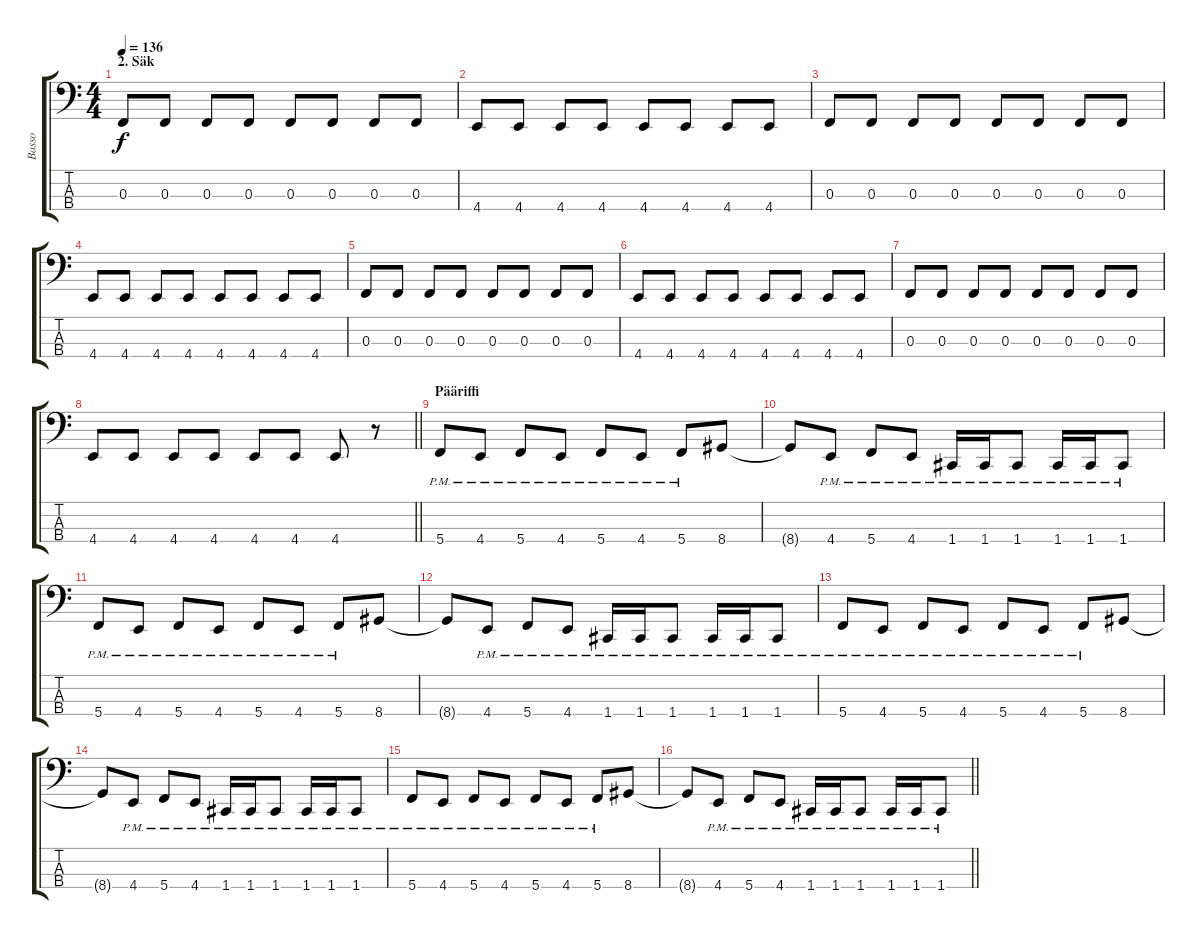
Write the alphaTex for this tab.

\track ("Basso" "Basso") {instrument electricbassfinger}
\staff {score tabs}
\tuning (Eb2 Bb1 F1 C1) {hide}
\ts (4 4)
\section ("" "2. Säk")
\tempo 136
\clef f4
\ks c
0.3.8{dy f} 0.3.8 0.3.8 0.3.8 0.3.8 0.3.8 0.3.8 0.3.8 |
4.4.8 4.4.8 4.4.8 4.4.8 4.4.8 4.4.8 4.4.8 4.4.8 |
0.3.8 0.3.8 0.3.8 0.3.8 0.3.8 0.3.8 0.3.8 0.3.8 |
4.4.8 4.4.8 4.4.8 4.4.8 4.4.8 4.4.8 4.4.8 4.4.8 |
0.3.8 0.3.8 0.3.8 0.3.8 0.3.8 0.3.8 0.3.8 0.3.8 |
4.4.8 4.4.8 4.4.8 4.4.8 4.4.8 4.4.8 4.4.8 4.4.8 |
0.3.8 0.3.8 0.3.8 0.3.8 0.3.8 0.3.8 0.3.8 0.3.8 |
\barLineRight lightlight
4.4.8 4.4.8 4.4.8 4.4.8 4.4.8 4.4.8 4.4.8 r.8 |
\section ("" "Pääriffi")
5.4{pm}.8 4.4{pm}.8 5.4{pm}.8 4.4{pm}.8 5.4{pm}.8 4.4{pm}.8 5.4{pm}.8 8.4.8 |
8.4{t}.8 4.4{pm}.8 5.4{pm}.8 4.4{pm}.8 1.4{pm}.16 1.4{pm}.16 1.4{pm}.8 1.4{pm}.16 1.4{pm}.16 1.4{pm}.8 |
5.4{pm}.8 4.4{pm}.8 5.4{pm}.8 4.4{pm}.8 5.4{pm}.8 4.4{pm}.8 5.4{pm}.8 8.4.8 |
8.4{t}.8 4.4{pm}.8 5.4{pm}.8 4.4{pm}.8 1.4{pm}.16 1.4{pm}.16 1.4{pm}.8 1.4{pm}.16 1.4{pm}.16 1.4{pm}.8 |
5.4{pm}.8 4.4{pm}.8 5.4{pm}.8 4.4{pm}.8 5.4{pm}.8 4.4{pm}.8 5.4{pm}.8 8.4.8 |
8.4{t}.8 4.4{pm}.8 5.4{pm}.8 4.4{pm}.8 1.4{pm}.16 1.4{pm}.16 1.4{pm}.8 1.4{pm}.16 1.4{pm}.16 1.4{pm}.8 |
5.4{pm}.8 4.4{pm}.8 5.4{pm}.8 4.4{pm}.8 5.4{pm}.8 4.4{pm}.8 5.4{pm}.8 8.4.8 |
\barLineRight lightlight
8.4{t}.8 4.4{pm}.8 5.4{pm}.8 4.4{pm}.8 1.4{pm}.16 1.4{pm}.16 1.4{pm}.8 1.4{pm}.16 1.4{pm}.16 1.4{pm}.8
